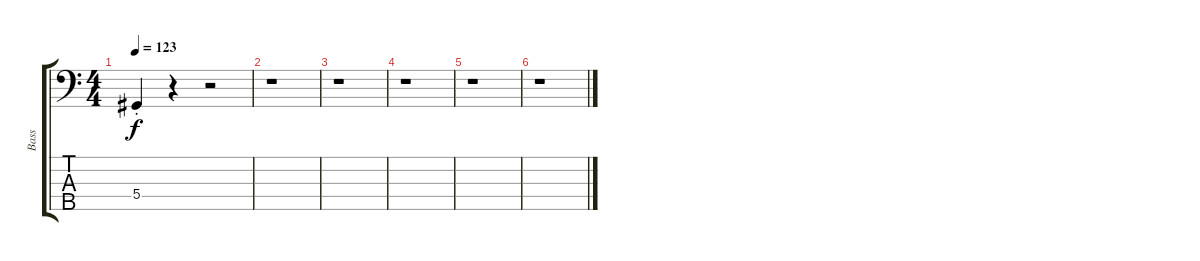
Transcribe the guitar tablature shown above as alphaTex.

\track ("Bass" "Bass") {instrument electricbassfinger}
\staff {score tabs}
\tuning (Gb2 Db2 Ab1 Eb1 Bb0) {hide}
\ts (4 4)
\tempo 123
\clef f4
\ks c
5.4{st}.4{dy f} r.4 r.2 |
r.1 |
r.1 |
r.1 |
r.1 |
r.1
